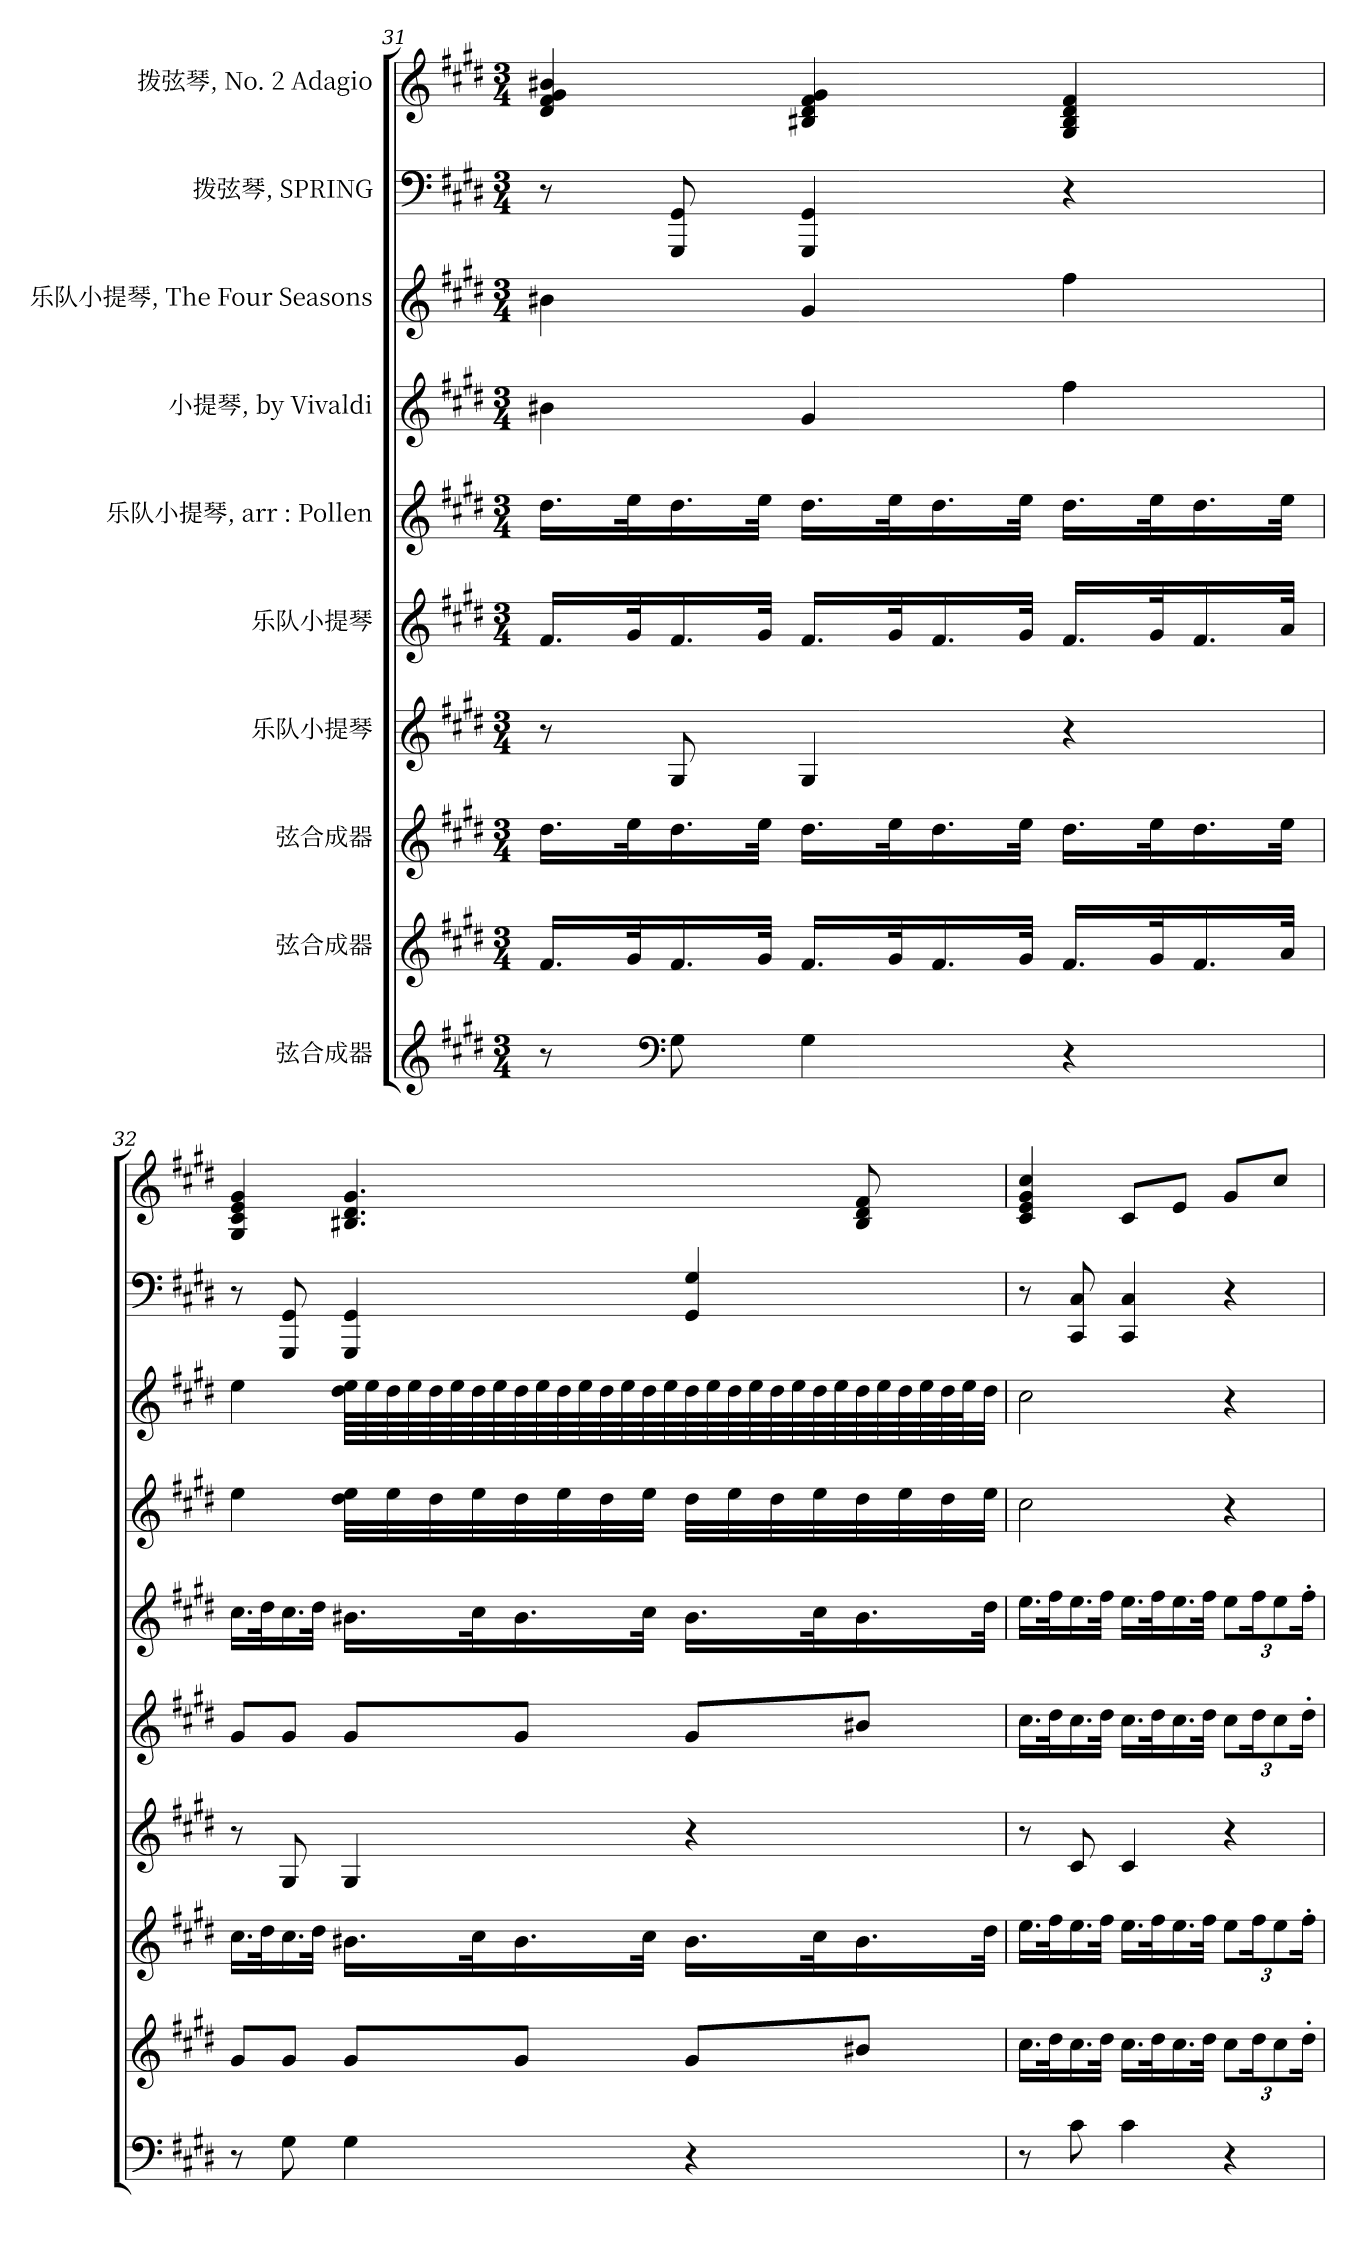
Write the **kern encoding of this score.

**kern	**kern	**kern	**kern	**kern	**kern	**kern	**kern	**kern	**kern
*part10	*part9	*part8	*part7	*part6	*part5	*part4	*part3	*part2	*part1
*staff10	*staff9	*staff8	*staff7	*staff6	*staff5	*staff4	*staff3	*staff2	*staff1
*I"弦合成器	*I"弦合成器	*I"弦合成器	*I"乐队小提琴	*I"乐队小提琴	*I"乐队小提琴, arr : Pollen	*I"小提琴, by Vivaldi	*I"乐队小提琴, The Four Seasons	*I"拨弦琴, SPRING	*I"拨弦琴, No. 2 Adagio
*clefG2	*clefG2	*clefG2	*clefG2	*clefG2	*clefG2	*clefG2	*clefG2	*clefF4	*clefG2
*k[f#c#g#d#]	*k[f#c#g#d#]	*k[f#c#g#d#]	*k[f#c#g#d#]	*k[f#c#g#d#]	*k[f#c#g#d#]	*k[f#c#g#d#]	*k[f#c#g#d#]	*k[f#c#g#d#]	*k[f#c#g#d#]
*M3/4	*M3/4	*M3/4	*M3/4	*M3/4	*M3/4	*M3/4	*M3/4	*M3/4	*M3/4
=31	=31	=31	=31	=31	=31	=31	=31	=31	=31
8r	16.f#/LL	16.dd#\LL	8r	16.f#/LL	16.dd#\LL	4b#X\	4b#X\	8r	4d#/ 4f#/ 4g#/ 4b#X/
.	32g#/K	32ee\K	.	32g#/K	32ee\K	.	.	.	.
*clefF4	*	*	*	*	*	*	*	*	*
8G#\	16.f#/	16.dd#\	8G#/	16.f#/	16.dd#\	.	.	8GGG#/ 8GG#/	.
.	32g#/JJk	32ee\JJk	.	32g#/JJk	32ee\JJk	.	.	.	.
4G#\	16.f#/LL	16.dd#\LL	4G#/	16.f#/LL	16.dd#\LL	4g#/	4g#/	4GGG#/ 4GG#/	4B#X/ 4d#/ 4f#/ 4g#/
.	32g#/K	32ee\K	.	32g#/K	32ee\K	.	.	.	.
.	16.f#/	16.dd#\	.	16.f#/	16.dd#\	.	.	.	.
.	32g#/JJk	32ee\JJk	.	32g#/JJk	32ee\JJk	.	.	.	.
4r	16.f#/LL	16.dd#\LL	4r	16.f#/LL	16.dd#\LL	4ff#\	4ff#\	4r	4G#/ 4B#/ 4d#/ 4f#/
.	32g#/K	32ee\K	.	32g#/K	32ee\K	.	.	.	.
.	16.f#/	16.dd#\	.	16.f#/	16.dd#\	.	.	.	.
.	32a/JJk	32ee\JJk	.	32a/JJk	32ee\JJk	.	.	.	.
!!LO:PB:g=z
=32	=32	=32	=32	=32	=32	=32	=32	=32	=32
8r	8g#/L	16.cc#\LL	8r	8g#/L	16.cc#\LL	4ee\	4ee\	8r	4G#/ 4c#/ 4e/ 4g#/
.	.	32dd#\K	.	.	32dd#\K	.	.	.	.
8G#\	8g#/J	16.cc#\	8G#/	8g#/J	16.cc#\	.	.	8GGG#/ 8GG#/	.
.	.	32dd#\JJk	.	.	32dd#\JJk	.	.	.	.
4G#\	8g#/L	16.b#X\LL	4G#/	8g#/L	16.b#X\LL	32dd#\ 32ee\LLL	64dd#\ 64ee\LLLL	4GGG#/ 4GG#/	4.B#X/ 4.d#/ 4.g#/
.	.	.	.	.	.	.	64ee\	.	.
.	.	.	.	.	.	32ee\	64dd#\	.	.
.	.	.	.	.	.	.	64ee\	.	.
.	.	.	.	.	.	32dd#\	64dd#\	.	.
.	.	.	.	.	.	.	64ee\	.	.
.	.	32cc#\K	.	.	32cc#\K	32ee\	64dd#\	.	.
.	.	.	.	.	.	.	64ee\	.	.
.	8g#/J	16.b#\	.	8g#/J	16.b#\	32dd#\	64dd#\	.	.
.	.	.	.	.	.	.	64ee\	.	.
.	.	.	.	.	.	32ee\	64dd#\	.	.
.	.	.	.	.	.	.	64ee\	.	.
.	.	.	.	.	.	32dd#\	64dd#\	.	.
.	.	.	.	.	.	.	64ee\	.	.
.	.	32cc#\JJk	.	.	32cc#\JJk	32ee\JJJ	64dd#\	.	.
.	.	.	.	.	.	.	64ee\	.	.
4r	8g#/L	16.b#\LL	4r	8g#/L	16.b#\LL	32dd#\LLL	64dd#\	4GG#/ 4G#/	.
.	.	.	.	.	.	.	64ee\	.	.
.	.	.	.	.	.	32ee\	64dd#\	.	.
.	.	.	.	.	.	.	64ee\	.	.
.	.	.	.	.	.	32dd#\	64dd#\	.	.
.	.	.	.	.	.	.	64ee\	.	.
.	.	32cc#\K	.	.	32cc#\K	32ee\	64dd#\	.	.
.	.	.	.	.	.	.	64ee\	.	.
.	8b#X/J	16.b#\	.	8b#X/J	16.b#\	32dd#\	64dd#\	.	8B#/ 8d#/ 8f#/
.	.	.	.	.	.	.	64ee\	.	.
.	.	.	.	.	.	32ee\	64dd#\	.	.
.	.	.	.	.	.	.	64ee\	.	.
.	.	.	.	.	.	32dd#\	64dd#\	.	.
.	.	.	.	.	.	.	64ee\J	.	.
.	.	32dd#\JJk	.	.	32dd#\JJk	32ee\JJJ	32dd#\JJJ	.	.
!!LO:PB:g=z
=33	=33	=33	=33	=33	=33	=33	=33	=33	=33
8r	16.cc#\LL	16.ee\LL	8r	16.cc#\LL	16.ee\LL	2cc#\	2cc#\	8r	4c#/ 4e/ 4g#/ 4cc#/
.	32dd#\K	32ff#\K	.	32dd#\K	32ff#\K	.	.	.	.
8c#\	16.cc#\	16.ee\	8c#/	16.cc#\	16.ee\	.	.	8CC#/ 8C#/	.
.	32dd#\JJk	32ff#\JJk	.	32dd#\JJk	32ff#\JJk	.	.	.	.
4c#\	16.cc#\LL	16.ee\LL	4c#/	16.cc#\LL	16.ee\LL	.	.	4CC#/ 4C#/	8c#/L
.	32dd#\K	32ff#\K	.	32dd#\K	32ff#\K	.	.	.	.
.	16.cc#\	16.ee\	.	16.cc#\	16.ee\	.	.	.	8e/J
.	32dd#\JJk	32ff#\JJk	.	32dd#\JJk	32ff#\JJk	.	.	.	.
*	*Xbrackettup	*Xbrackettup	*	*Xbrackettup	*Xbrackettup	*	*	*	*
4r	12cc#\L	12ee\L	4r	12cc#\L	12ee\L	4r	4r	4r	8g#/L
.	24dd#\K	24ff#\K	.	24dd#\K	24ff#\K	.	.	.	.
.	12cc#\	12ee\	.	12cc#\	12ee\	.	.	.	8cc#/J
.	24dd#'\Jk	24ff#'\Jk	.	24dd#'\Jk	24ff#'\Jk	.	.	.	.
=	=	=	=	=	=	=	=	=	=
*-	*-	*-	*-	*-	*-	*-	*-	*-	*-
